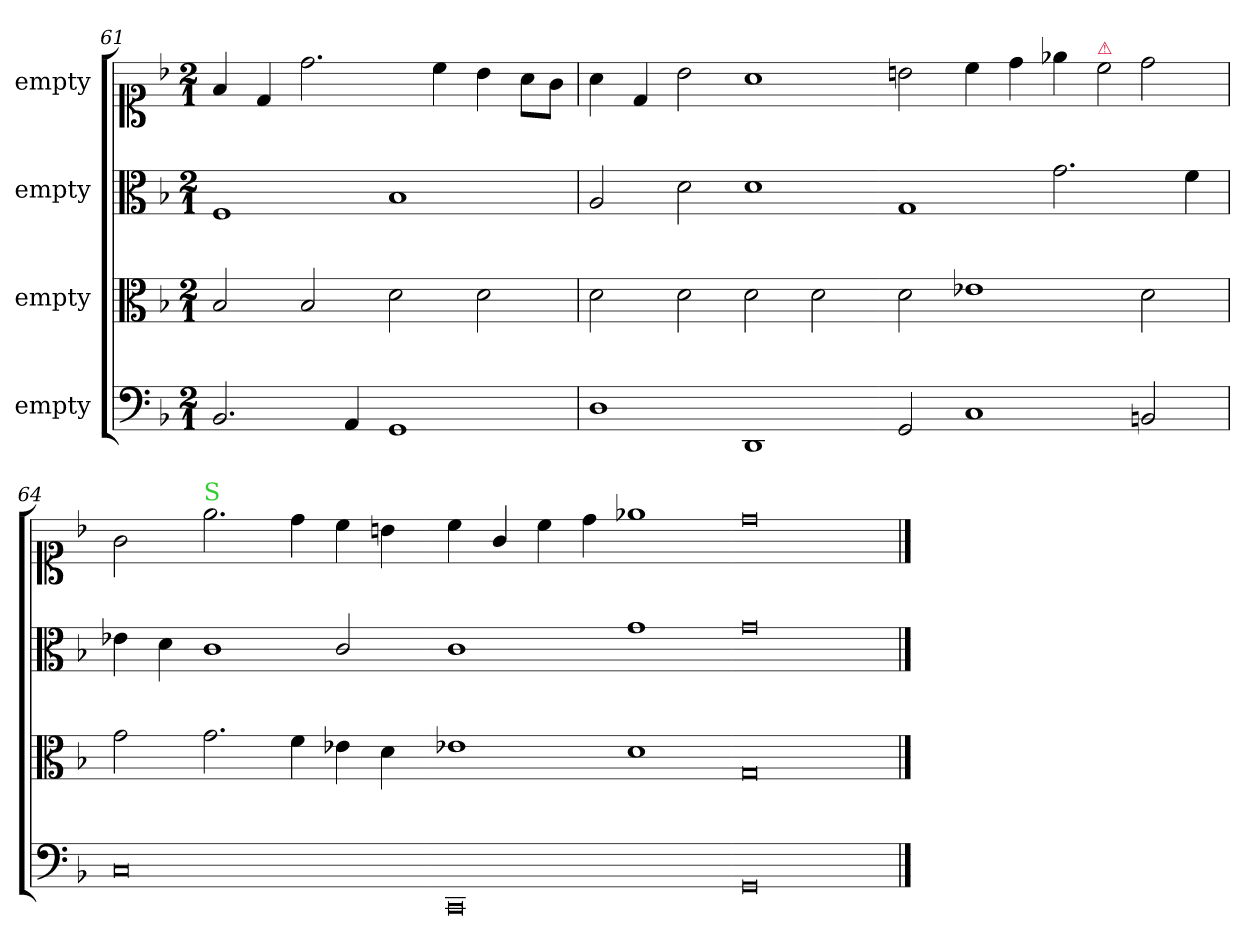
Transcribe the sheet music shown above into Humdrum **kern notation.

**kern	**kern	**kern	**kern
*part4	*part3	*part2	*part1
*staff4	*staff3	*staff2	*staff1
*I"empty	*I"empty	*I"empty	*I"empty
*clefF4	*clefC3	*clefC3	*clefC1
*k[b-]	*k[b-]	*k[b-]	*k[b-]
*G:dor	*G:dor	*G:dor	*G:dor
*M2/1	*M2/1	*M2/1	*M2/1
=61	=61	=61	=61
2.BB-/	2B-/	1F	4f/
.	.	.	4d/
.	2B-/	.	2.dd\
4AA/	.	.	.
1GG	2d\	1B-	.
.	.	.	4cc\
.	2d\	.	4b-\
.	.	.	8a\L
.	.	.	8g\J
=62	=62	=62	=62
1D	2d\	2A/	4a\
.	.	.	4d/
.	2d\	2d\	2b-\
1DD	2d\	1d	1a
.	2d\	.	.
=63-	=63-	=63-	=63-
2GG/	2d\	1G	2bn\
1C	1e-X	.	4cc\
.	.	.	4dd\
.	.	2.g\	4ee-X\
!	!	!	!LO:TX:a:color=crimson:t=⚠
!	!	!	!LO:N:vis=2
.	.	.	4cc\
2BBn/	2d\	.	2dd\
.	.	4f\	.
=64	=64	=64	=64
0C	2g\	4e-X\	2g\
.	.	4d\	.
!	!	!	!LO:TX:a:color=limegreen:t=S
.	2.g\	1c	2.ee\
.	4f\	.	4dd\
.	4e-X\	2c/	4cc\
.	4d\	.	4bn\
=65-	=65-	=65-	=65-
0CC	1e-X	1c	4cc\
.	.	.	4g/
.	.	.	4cc\
.	.	.	4dd\
.	1d	1g	1ee-X
=66-	=66-	=66-	=66-
0GG	0G	0g	0dd
==	==	==	==
*-	*-	*-	*-
